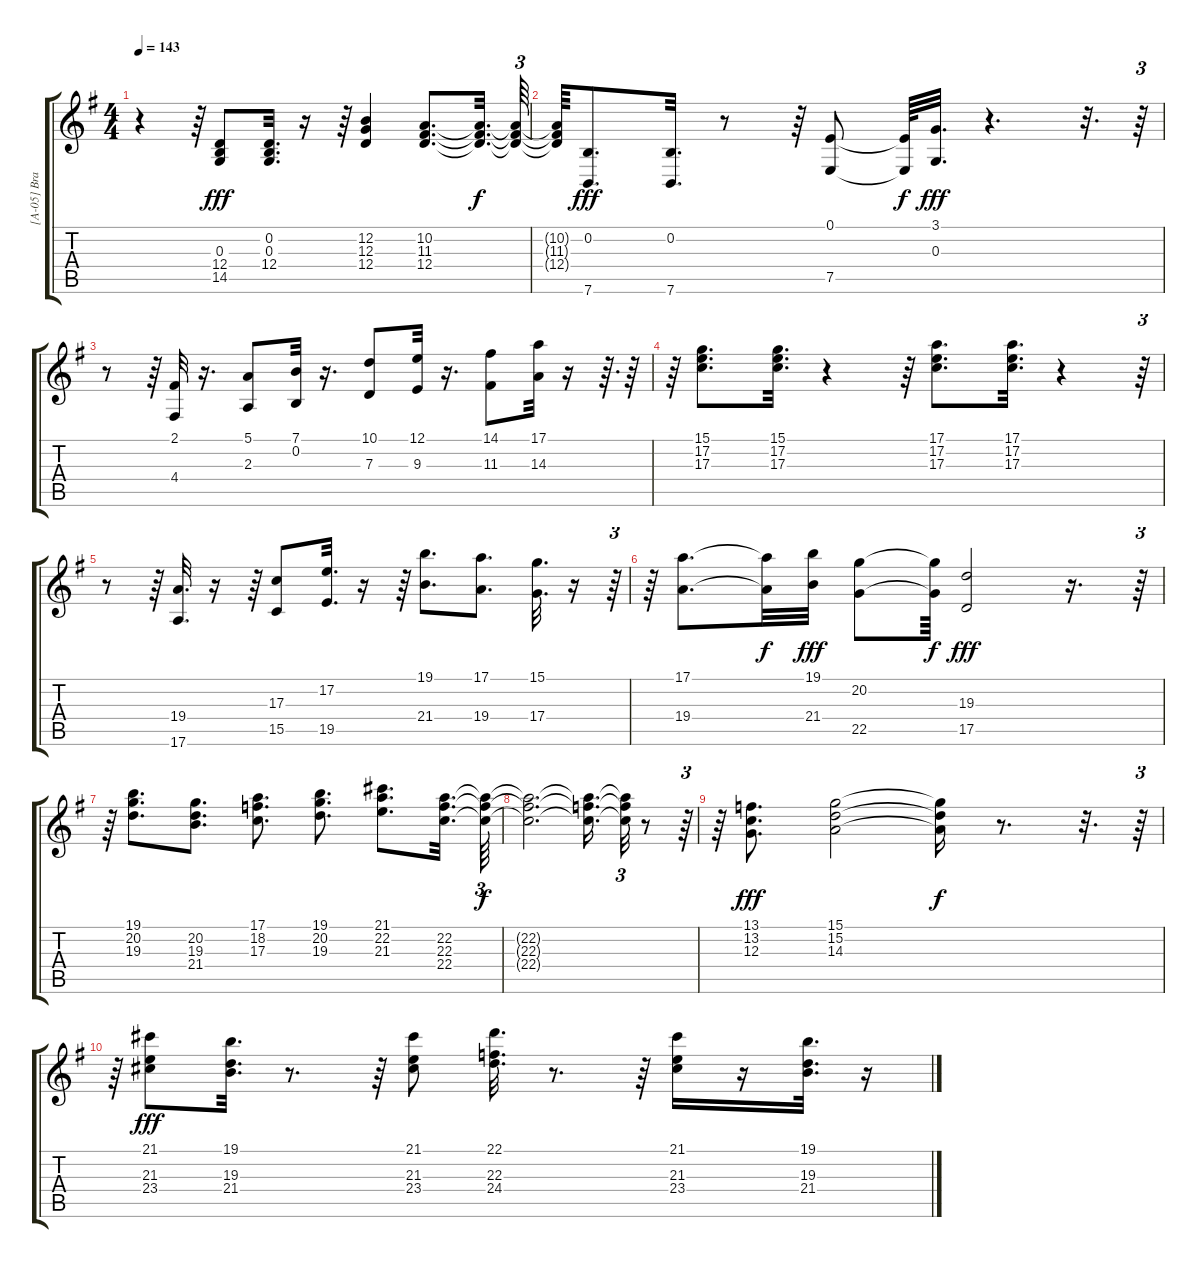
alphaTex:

\track ("[A-05] Brass" "[A-05] Bra") {instrument brasssection}
\staff {score tabs}
\tuning (E4 B3 G3 D3 A2 E2) {hide}
\ts (4 4)
\tempo 143
\clef g2
\ks g
r.4{dy fff} r.64 (0.3 12.4 14.5).8 (0.2 0.3 12.4).32{d} r.16 r.64 (12.2 12.3 12.4).4 (10.2 11.3 12.4).8{d} (10.2{t} 11.3{t} 12.4{t}).32{d dy f} (10.2{t} 11.3{t} 12.4{t}).64{tu (3 2)} |
(10.2{t} 11.3{t} 12.4{t}).64 (0.2 7.6).8{d dy fff} (0.2 7.6).32{d} r.8 r.64 (0.1 7.5).8 (0.1{t} 7.5{t}).64{dy f} (3.1 0.3).32{d dy fff} r.4{d} r.32{d} r.64{tu (3 2)} |
r.8 r.64 (2.1 4.4).32 r.16{d} (5.1 2.3).8 (7.1 0.2).32 r.16{d} (10.1 7.3).8 (12.1 9.3).32 r.16{d} (14.1 11.3).8 (17.1 14.3).32 r.16 r.64{d} r.64 |
r.64 (15.1 17.2 17.3).8{d} (15.1 17.2 17.3).32{d} r.4 r.64 (17.1 17.2 17.3).8{d} (17.1 17.2 17.3).32{d} r.4 r.64{tu (3 2)} |
r.8 r.64 (19.4 17.6).32{d} r.16 r.64 (17.3 15.5).8 (17.2 19.5).32{d} r.16 r.64 (19.1 21.4).8{d} (17.1 19.4).8{d} (15.1 17.4).32{d} r.16 r.64{tu (3 2)} |
r.64 (17.1 19.4).8{d} (17.1{t} 19.4{t}).32{dy f} (19.1 21.4).32{dy fff} (20.2 22.5).8 (20.2{t} 22.5{t}).64{dy f} (19.3 17.5).2{dy fff} r.16{d} r.64{tu (3 2)} |
r.64 (19.1 20.2 19.3).8{d volume 12} (20.2 19.3 21.4).8{d} (17.1 18.2 17.3).8{d} (19.1 20.2 19.3).8{d} (21.1 22.2 21.3).8{d} (22.2 22.3 22.4).32{d} (22.2{t} 22.3{t} 22.4{t}).64{tu (3 2) dy f} |
(22.2{t} 22.3{t} 22.4{t}).2{d} (22.2{t} 22.3{t} 22.4{t}).16{d} (22.2{t} 22.3{t} 22.4{t}).32{tu (3 2)} r.8 r.64{tu (3 2)} |
r.64 (13.1 13.2 12.3).8{d dy fff} (15.1 15.2 14.3).2 (15.1{t} 15.2{t} 14.3{t}).16{dy f} r.8{d} r.32{d} r.64{tu (3 2)} |
r.64 (21.1 21.3 23.4).8{dy fff} (19.1 19.3 21.4).32{d} r.8{d} r.64 (21.1 21.3 23.4).8 (22.1 22.3 24.4).32{d} r.8{d} r.64 (21.1 21.3 23.4).16 r.16 (19.1 19.3 21.4).32{d} r.16
